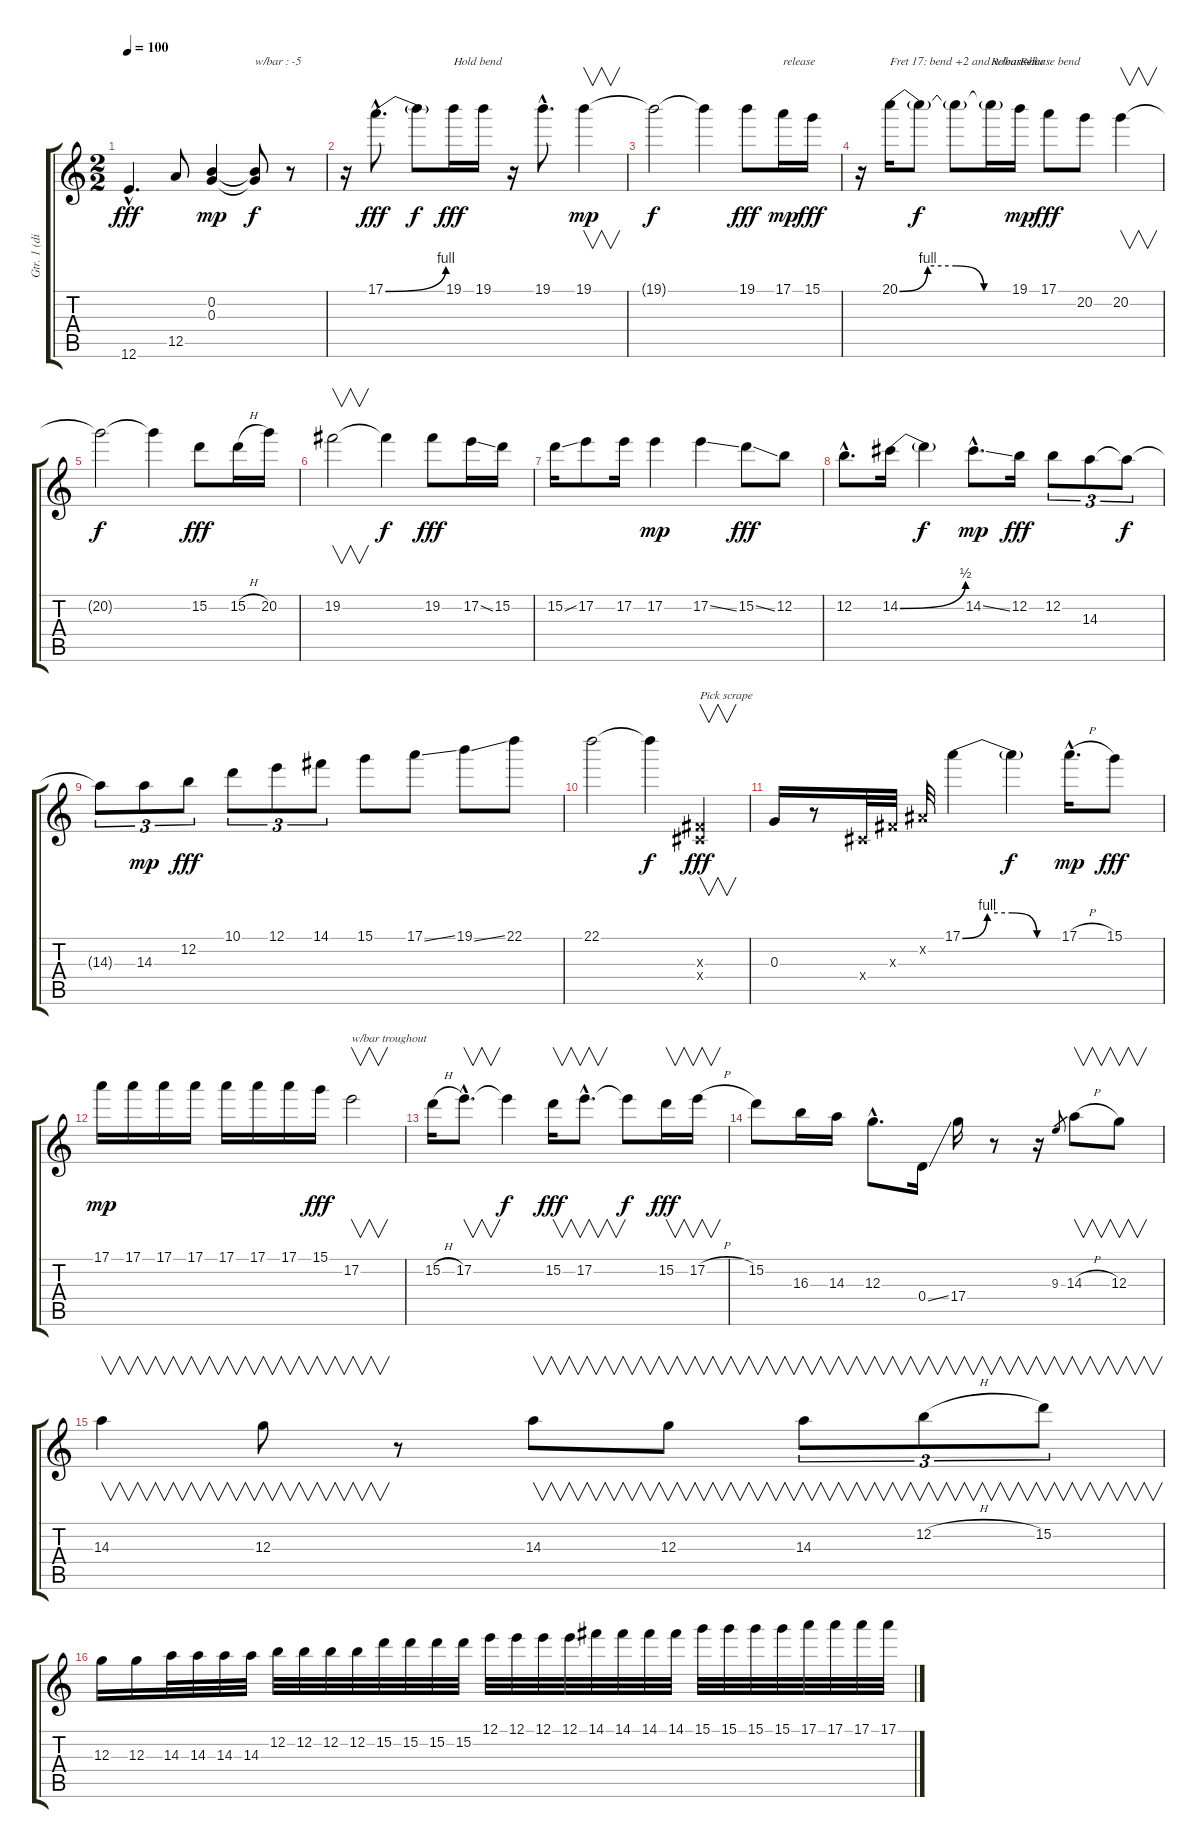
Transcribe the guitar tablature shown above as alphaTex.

\track ("Gtr. 1 (disto.)" "Gtr. 1 (di") {instrument distortionguitar}
\staff {score tabs}
\tuning (E4 B3 G3 D3 A2 E2) {hide}
\ts (2 2)
\tempo 100
\clef g2
\ks c
12.6{hac}.4{d dy fff} 12.5.8 (0.2 0.3).4{dy mp} (0.2{t} 0.3{t}).8{txt "w/bar : -5" dy f} r.8 |
r.16 17.1{be (bend 0 0 60 4) hac}.8{d dy fff} 17.1{t}.8{dy f} 19.1.16{txt "Hold bend" dy fff} 19.1.16 r.16 19.1{hac}.8{d} 19.1.4{v dy mp} |
19.1{t}.2{dy f} 19.1{t}.4 19.1.8{dy fff} 17.1.16{txt "release" dy mp} 15.1.16{dy fff} |
r.16 20.1{be (custom 0 0 15 4 30 4 45 0 60 0)}.16{txt "Fret 17: bend +2 and w/bar +3"} 20.1{t}.8{dy f} 20.1{t}.8 20.1{t}.16{txt "Release bar"} 19.1.16{txt "Release bend" dy mp} 17.1.8{dy fff} 20.2.8 20.2.4{v} |
20.2{t}.2{dy f} 20.2{t}.4 15.2.8{dy fff} 15.2{h}.16 20.2.16 |
19.2.2{v} 19.2{t}.4{dy f} 19.2.8{dy fff} 17.2{ss}.16 15.2.16 |
15.2{ss}.16 17.2.8 17.2.16 17.2.4{dy mp} 17.2{ss}.4 15.2{ss}.8{dy fff} 12.2.8 |
12.2{hac}.8{d} 14.2{be (bend 0 0 60 2)}.16 14.2{t}.4{dy f} 14.2{ss hac}.8{d dy mp} 12.2.16{dy fff} 12.2.8{tu (3 2)} 14.3.8{tu (3 2)} 14.3{t}.8{tu (3 2) dy f} |
14.3{t}.8{tu (3 2)} 14.3.8{tu (3 2) dy mp} 12.2.8{tu (3 2) dy fff} 10.1.8{tu (3 2)} 12.1.8{tu (3 2)} 14.1.8{tu (3 2)} 15.1.8 17.1{ss}.8 19.1{ss}.8 22.1.8 |
22.1.2 22.1{t}.4{dy f} (-1.3{x} -1.4{x}).4{v txt "Pick scrape" dy fff} |
0.3.16 r.8 -1.4{x}.32 -1.3{x}.32 -1.2{x}.32 17.1{be (custom 0 0 15 4 30 4 45 0 60 0)}.4 17.1{t}.4{dy f} 17.1{h hac}.16{d dy mp} 15.1.8{dy fff} |
17.1.16{dy mp} 17.1.16 17.1.16 17.1.16 17.1.16 17.1.16 17.1.16 15.1.16{dy fff} 17.2.2{v txt "w/bar troughout"} |
15.2{h}.16 17.2{hac}.8{v d} 17.2{t}.4{dy f} 15.2.16{v dy fff} 17.2{hac}.8{v d} 17.2{t}.8{dy f} 15.2.16{v dy fff} 17.2{h}.16{v} |
15.2.8 16.3.16 14.3.16 12.3{hac}.8{d} 0.4{ss}.16 17.4.16 r.8 r.16 9.3.8{gr} 14.3{h}.8{v} 12.3.8{v} |
14.3.4{v} 12.3.8{v} r.8 14.3.8{v} 12.3.8{v} 14.3.8{v tu (3 2)} 12.2{h}.8{v tu (3 2)} 15.2.8{v tu (3 2)} |
12.3.16 12.3.16 14.3.32 14.3.32 14.3.32 14.3.32 12.2.32 12.2.32 12.2.32 12.2.32 15.2.32 15.2.32 15.2.32 15.2.32 12.1.32 12.1.32 12.1.32 12.1.32 14.1.32 14.1.32 14.1.32 14.1.32 15.1.32 15.1.32 15.1.32 15.1.32 17.1.32 17.1.32 17.1.32 17.1.32
